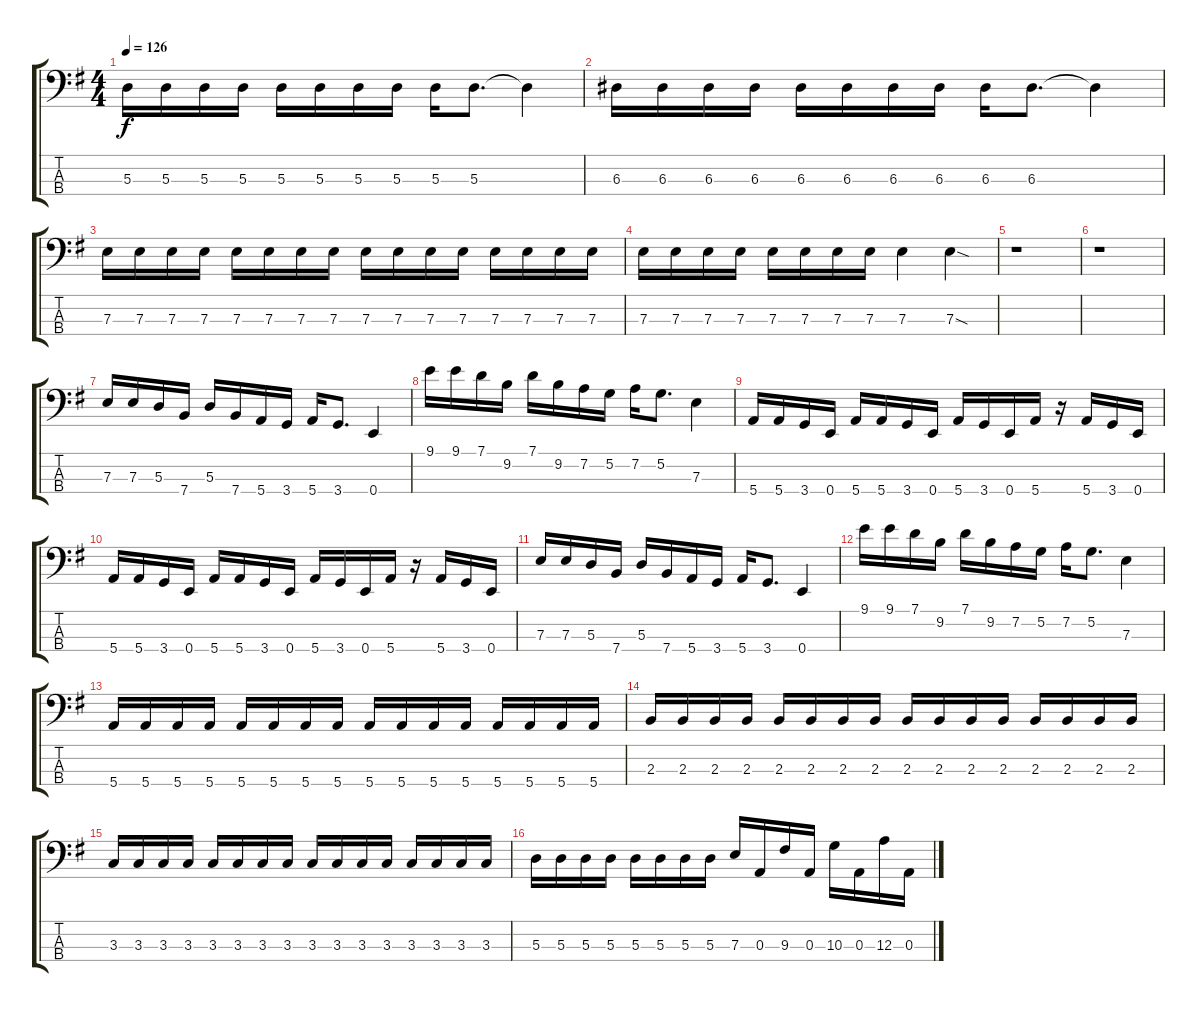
\track "" {instrument electricbassfinger}
\staff {score tabs}
\tuning (G2 D2 A1 E1) {hide}
\ts (4 4)
\tempo 126
\clef f4
\ks g
5.3.16{dy f} 5.3.16 5.3.16 5.3.16 5.3.16 5.3.16 5.3.16 5.3.16 5.3.16 5.3.8{d} 5.3{t}.4 |
6.3.16 6.3.16 6.3.16 6.3.16 6.3.16 6.3.16 6.3.16 6.3.16 6.3.16 6.3.8{d} 6.3{t}.4 |
7.3.16 7.3.16 7.3.16 7.3.16 7.3.16 7.3.16 7.3.16 7.3.16 7.3.16 7.3.16 7.3.16 7.3.16 7.3.16 7.3.16 7.3.16 7.3.16 |
7.3.16 7.3.16 7.3.16 7.3.16 7.3.16 7.3.16 7.3.16 7.3.16 7.3.4 7.3{sod}.4 |
r.1 |
r.1 |
7.3.16 7.3.16 5.3.16 7.4.16 5.3.16 7.4.16 5.4.16 3.4.16 5.4.16 3.4.8{d} 0.4.4 |
9.1.16 9.1.16 7.1.16 9.2.16 7.1.16 9.2.16 7.2.16 5.2.16 7.2.16 5.2.8{d} 7.3.4 |
5.4.16 5.4.16 3.4.16 0.4.16 5.4.16 5.4.16 3.4.16 0.4.16 5.4.16 3.4.16 0.4.16 5.4.16 r.16 5.4.16 3.4.16 0.4.16 |
5.4.16 5.4.16 3.4.16 0.4.16 5.4.16 5.4.16 3.4.16 0.4.16 5.4.16 3.4.16 0.4.16 5.4.16 r.16 5.4.16 3.4.16 0.4.16 |
7.3.16 7.3.16 5.3.16 7.4.16 5.3.16 7.4.16 5.4.16 3.4.16 5.4.16 3.4.8{d} 0.4.4 |
9.1.16 9.1.16 7.1.16 9.2.16 7.1.16 9.2.16 7.2.16 5.2.16 7.2.16 5.2.8{d} 7.3.4 |
5.4.16 5.4.16 5.4.16 5.4.16 5.4.16 5.4.16 5.4.16 5.4.16 5.4.16 5.4.16 5.4.16 5.4.16 5.4.16 5.4.16 5.4.16 5.4.16 |
2.3.16 2.3.16 2.3.16 2.3.16 2.3.16 2.3.16 2.3.16 2.3.16 2.3.16 2.3.16 2.3.16 2.3.16 2.3.16 2.3.16 2.3.16 2.3.16 |
3.3.16 3.3.16 3.3.16 3.3.16 3.3.16 3.3.16 3.3.16 3.3.16 3.3.16 3.3.16 3.3.16 3.3.16 3.3.16 3.3.16 3.3.16 3.3.16 |
5.3.16 5.3.16 5.3.16 5.3.16 5.3.16 5.3.16 5.3.16 5.3.16 7.3.16 0.3.16 9.3.16 0.3.16 10.3.16 0.3.16 12.3.16 0.3.16
